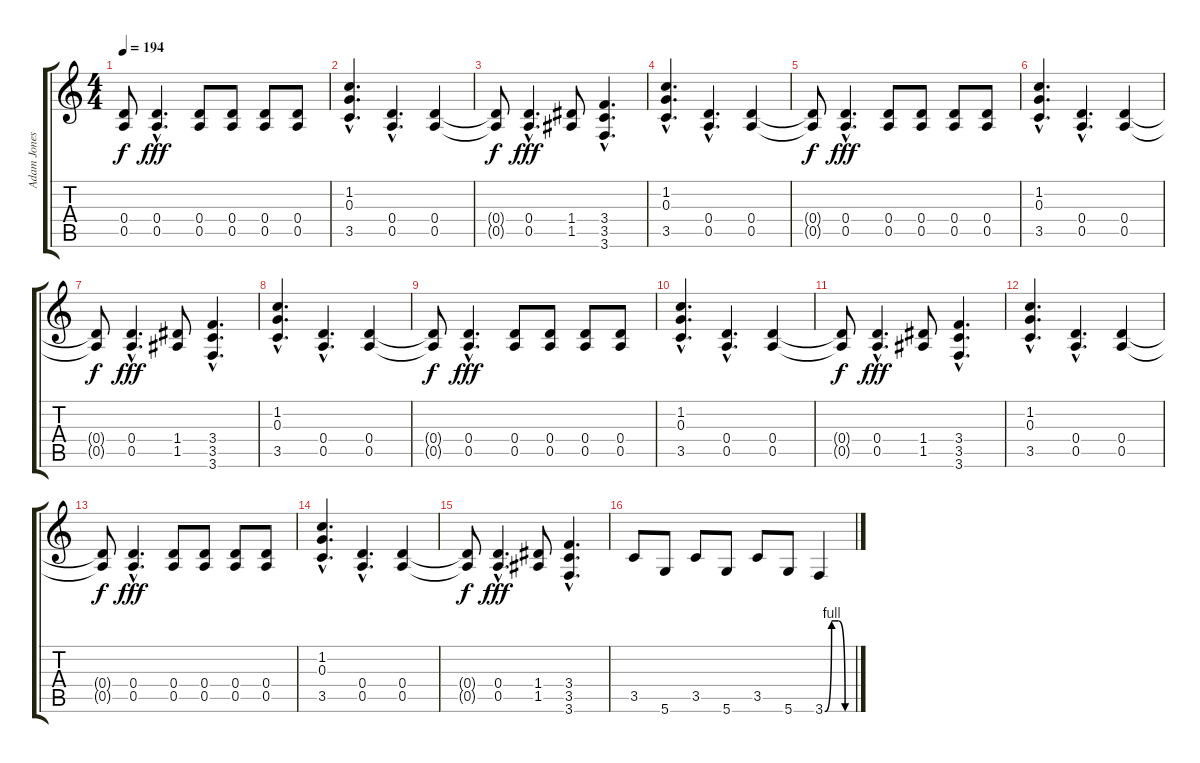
\track ("Adam Jones" "Adam Jones") {instrument distortionguitar}
\staff {score tabs}
\tuning (E4 B3 G3 D3 A2 D2) {hide}
\ts (4 4)
\tempo 194
\clef g2
\ks c
(0.4{t} 0.5{t}).8{dy f} (0.4{hac} 0.5{hac}).4{d dy fff} (0.4 0.5).8 (0.4 0.5).8 (0.4 0.5).8 (0.4 0.5).8 |
(1.2{hac} 0.3{hac} 3.5{hac}).4{d} (0.4{hac} 0.5{hac}).4{d} (0.4 0.5).4 |
(0.4{t} 0.5{t}).8{dy f} (0.4{hac} 0.5{hac}).4{d dy fff} (1.4 1.5).8 (3.4{hac} 3.5{hac} 3.6{hac}).4{d} |
(1.2{hac} 0.3{hac} 3.5{hac}).4{d} (0.4{hac} 0.5{hac}).4{d} (0.4 0.5).4 |
(0.4{t} 0.5{t}).8{dy f} (0.4{hac} 0.5{hac}).4{d dy fff} (0.4 0.5).8 (0.4 0.5).8 (0.4 0.5).8 (0.4 0.5).8 |
(1.2{hac} 0.3{hac} 3.5{hac}).4{d} (0.4{hac} 0.5{hac}).4{d} (0.4 0.5).4 |
(0.4{t} 0.5{t}).8{dy f} (0.4{hac} 0.5{hac}).4{d dy fff} (1.4 1.5).8 (3.4{hac} 3.5{hac} 3.6{hac}).4{d} |
(1.2{hac} 0.3{hac} 3.5{hac}).4{d} (0.4{hac} 0.5{hac}).4{d} (0.4 0.5).4 |
(0.4{t} 0.5{t}).8{dy f} (0.4{hac} 0.5{hac}).4{d dy fff} (0.4 0.5).8 (0.4 0.5).8 (0.4 0.5).8 (0.4 0.5).8 |
(1.2{hac} 0.3{hac} 3.5{hac}).4{d} (0.4{hac} 0.5{hac}).4{d} (0.4 0.5).4 |
(0.4{t} 0.5{t}).8{dy f} (0.4{hac} 0.5{hac}).4{d dy fff} (1.4 1.5).8 (3.4{hac} 3.5{hac} 3.6{hac}).4{d} |
(1.2{hac} 0.3{hac} 3.5{hac}).4{d} (0.4{hac} 0.5{hac}).4{d} (0.4 0.5).4 |
(0.4{t} 0.5{t}).8{dy f} (0.4{hac} 0.5{hac}).4{d dy fff} (0.4 0.5).8 (0.4 0.5).8 (0.4 0.5).8 (0.4 0.5).8 |
(1.2{hac} 0.3{hac} 3.5{hac}).4{d} (0.4{hac} 0.5{hac}).4{d} (0.4 0.5).4 |
(0.4{t} 0.5{t}).8{dy f} (0.4{hac} 0.5{hac}).4{d dy fff} (1.4 1.5).8 (3.4{hac} 3.5{hac} 3.6{hac}).4{d} |
3.5.8 5.6.8 3.5.8 5.6.8 3.5.8 5.6.8 3.6{be (custom 0 0 15 4 30 4 45 0 60 0)}.4
